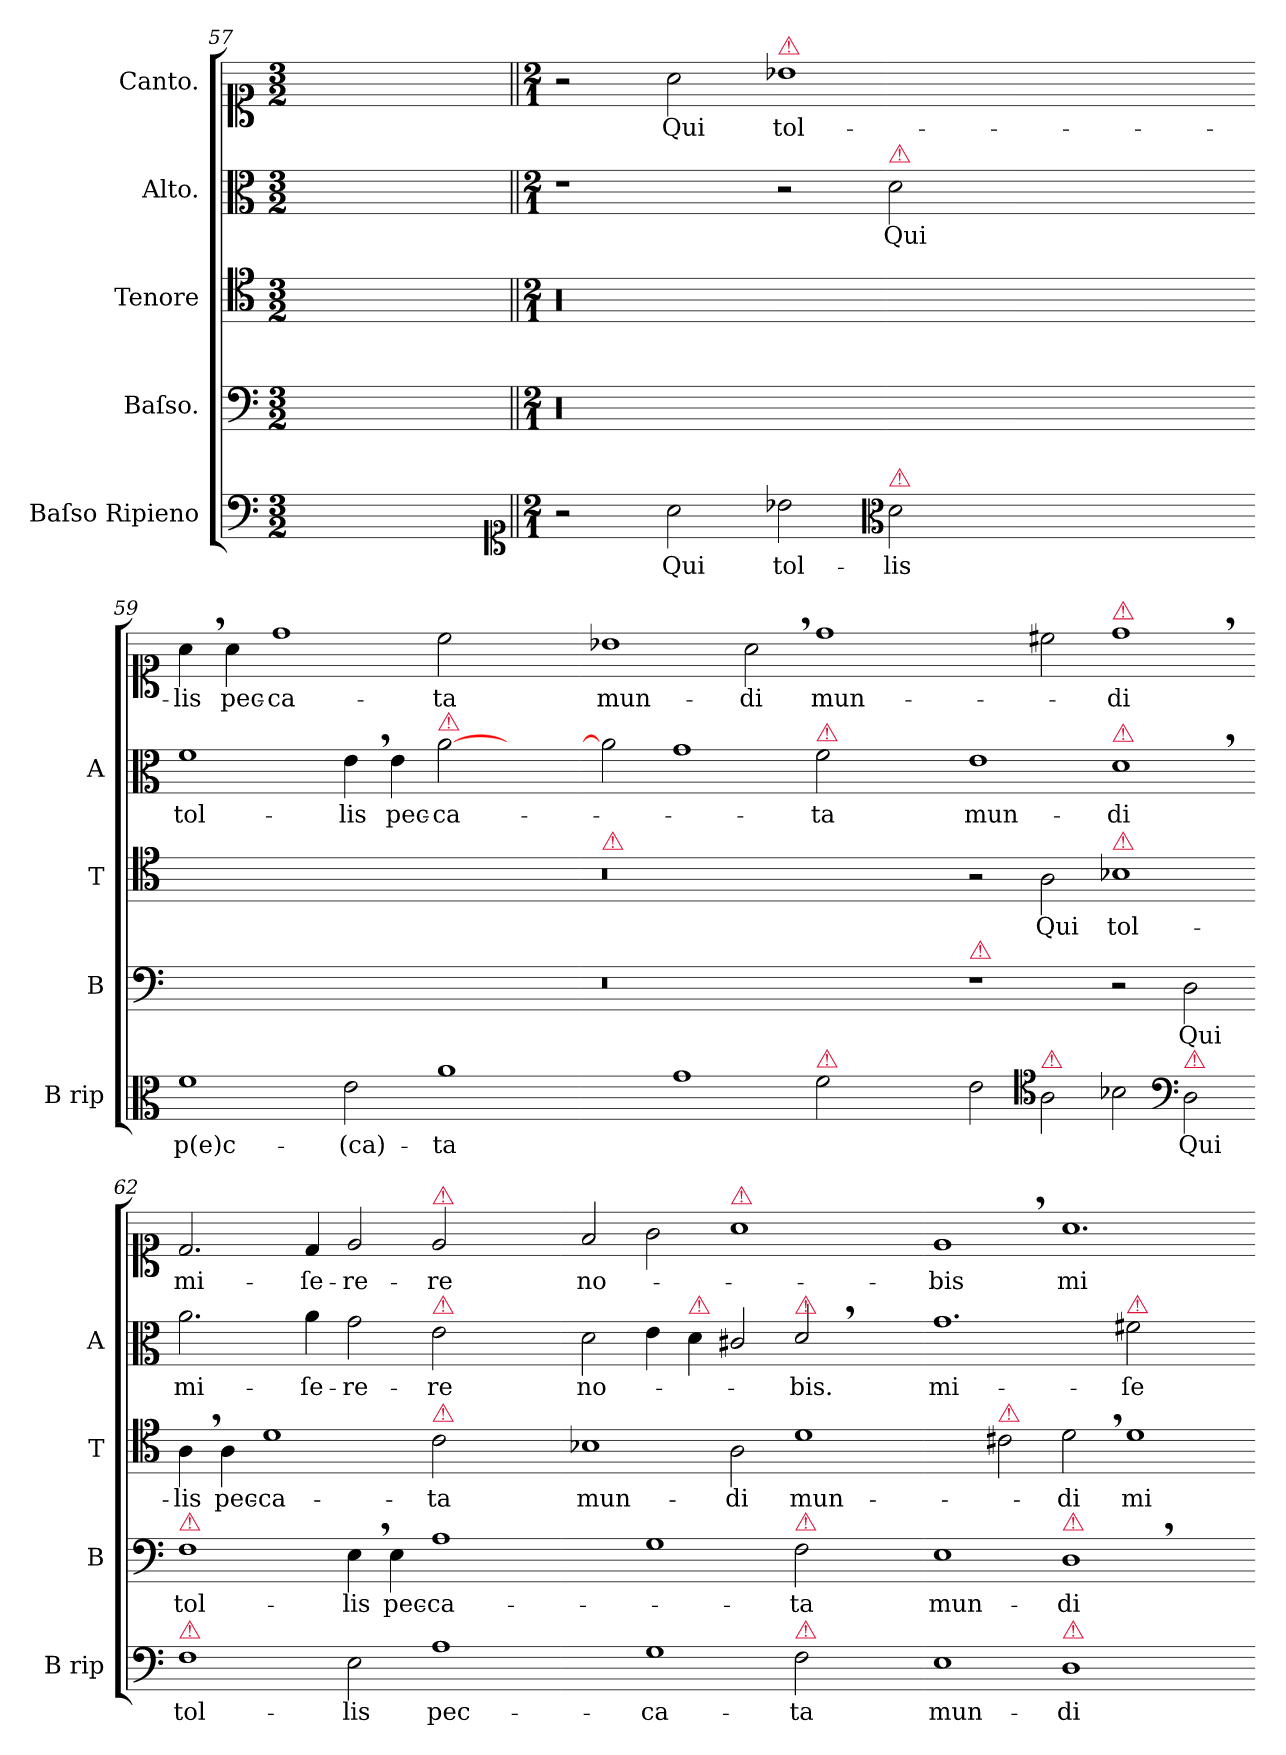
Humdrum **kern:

**kern	**text	**kern	**text	**kern	**text	**kern	**text	**kern	**text
*part5	*part5	*part4	*part4	*part3	*part3	*part2	*part2	*part1	*part1
*staff5	*staff5	*staff4	*staff4	*staff3	*staff3	*staff2	*staff2	*staff1	*staff1
*I"Baſso Ripieno	*	*I"Baſso.	*	*I"Tenore	*	*I"Alto.	*	*I"Canto.	*
*I'B rip	*	*I'B	*	*I'T	*	*I'A	*	*	*
*clefF4	*	*clefF4	*	*clefC4	*	*clefC3	*	*clefC1	*
*k[]	*	*k[]	*	*k[]	*	*k[]	*	*k[]	*
*M3/2	*	*M3/2	*	*M3/2	*	*M3/2	*	*M3/2	*
=57	=57	=57	=57	=57	=57	=57	=57	=57	=57
1.ryy	.	1.ryy	.	1.ryy	.	1.ryy	.	1.ryy	.
*clefC1	*	*	*	*	*	*	*	*	*
=58||	=58||	=58||	=58||	=58||	=58||	=58||	=58||	=58||	=58||
*M2/1	*	*M2/1	*	*M2/1	*	*M2/1	*	*M2/1	*
2r	.	00r	.	00r	.	1r	.	2r	.
2a\	Qui	.	.	.	.	.	.	2a\	Qui
!	!	!	!	!	!	!	!	!LO:TX:a:color=crimson:t=⚠	!
2b-X\	tol-	.	.	.	.	2r	.	1b-X\	tol-
*clefC3	*	*	*	*	*	*	*	*	*
!	!	!	!	!	!	!LO:TX:a:color=crimson:t=⚠	!	!	!
!LO:TX:a:color=crimson:t=⚠	!	!	!	!	!	!	!	!	!
2d\	-lis	.	.	.	.	2d\	Qui	.	.
0ryy	.	.	.	.	.	0ryy	.	0ryy	.
=59-	=59-	=59-	=59-	=59-	=59-	=59-	=59-	=59-	=59-
1f\	p(e)c-	0ryy	.	0ryy	.	1f\	tol-	4a,<\	-lis
.	.	.	.	.	.	.	.	4a\	pec-
.	.	.	.	.	.	.	.	1dd\	-ca-
2e\	-(ca)-	.	.	.	.	4e,<\	-lis	.	.
.	.	.	.	.	.	4e\	pec-	.	.
!	!	!	!	!	!	!LO:TX:a:color=crimson:t=⚠	!	!	!
1a\	-ta	.	.	.	.	[2a\	-ca-	2cc\	-ta
.	.	2ryy	.	2ryy	.	2ryy	.	2ryy	.
=60-	=60-	=60-	=60-	=60-	=60-	=60-	=60-	=60-	=60-
!	!	!	!	!LO:TX:a:color=crimson:t=⚠	!	!	!	!	!
2ryy	.	0r	.	0r	.	2a\]	.	1b-X\	mun-
1g\	.	.	.	.	.	1g\	.	.	.
.	.	.	.	.	.	.	.	2a,<\	-di
!	!	!	!	!	!	!LO:TX:a:color=crimson:t=⚠	!	!	!
!LO:TX:a:color=crimson:t=⚠	!	!	!	!	!	!	!	!	!
2f\	.	.	.	.	.	2f\	-ta	1dd\	mun-
2ryy	.	2ryy	.	2ryy	.	2ryy	.	.	.
=61-	=61-	=61-	=61-	=61-	=61-	=61-	=61-	=61-	=61-
!	!	!LO:TX:a:color=crimson:t=⚠	!	!	!	!	!	!	!
2e\	.	1r	.	2r	.	1e\	mun-	2ryy	.
*clefC4	*	*	*	*	*	*	*	*	*
!LO:TX:a:color=crimson:t=⚠	!	!	!	!	!	!	!	!	!
2A\	.	.	.	2A\	Qui	.	.	2cc#X\	.
!	!	!	!	!	!	!	!	!LO:TX:a:color=crimson:t=⚠	!
!	!	!	!	!	!	!LO:TX:a:color=crimson:t=⚠	!	!	!
!	!	!	!	!LO:TX:a:color=crimson:t=⚠	!	!	!	!	!
2B-X\	.	2r	.	1B-X\	tol-	1d,<\	-di	1dd,<\	-di
*clefF4	*	*	*	*	*	*	*	*	*
!LO:TX:a:color=crimson:t=⚠	!	!	!	!	!	!	!	!	!
2D\	Qui	2D\	Qui	.	.	.	.	.	.
=62-	=62-	=62-	=62-	=62-	=62-	=62-	=62-	=62-	=62-
!	!	!LO:TX:a:color=crimson:t=⚠	!	!	!	!	!	!	!
!LO:TX:a:color=crimson:t=⚠	!	!	!	!	!	!	!	!	!
1F\	tol-	1F\	tol-	4A,<\	-lis	2.a\	mi-	2.d/	mi-
.	.	.	.	4A\	pec-	.	.	.	.
.	.	.	.	1d\	-ca-	.	.	.	.
.	.	.	.	.	.	4a\	-ſe-	4d/	-ſe-
2E\	-lis	4E,<\	-lis	.	.	2g\	-re-	2e/	-re-
.	.	4E\	pec-	.	.	.	.	.	.
!	!	!	!	!	!	!	!	!LO:TX:a:color=crimson:t=⚠	!
!	!	!	!	!	!	!LO:TX:a:color=crimson:t=⚠	!	!	!
!	!	!	!	!LO:TX:a:color=crimson:t=⚠	!	!	!	!	!
1A\	pec-	1A\	-ca-	2c\	-ta	2e\	-re	2e/	-re
.	.	.	.	2ryy	.	2ryy	.	2ryy	.
=63-	=63-	=63-	=63-	=63-	=63-	=63-	=63-	=63-	=63-
2ryy	.	2ryy	.	1B-X\	mun-	2d\	no-	2f/	no-
1G\	-ca-	1G\	.	.	.	4e\	.	2g\	.
!	!	!	!	!	!	!LO:TX:a:color=crimson:t=⚠	!	!	!
.	.	.	.	.	.	4d\	.	.	.
!	!	!	!	!	!	!	!	!LO:TX:a:color=crimson:t=⚠	!
.	.	.	.	2A\	-di	2c#X/	.	1a\	.
!	!	!	!	!	!	!LO:TX:a:color=crimson:t=⚠	!	!	!
!	!	!LO:TX:a:color=crimson:t=⚠	!	!	!	!	!	!	!
!LO:TX:a:color=crimson:t=⚠	!	!	!	!	!	!	!	!	!
2F\	-ta	2F\	-ta	1d\	mun-	2d,</	-bis.	.	.
2ryy	.	2ryy	.	.	.	2ryy	.	2ryy	.
=64-	=64-	=64-	=64-	=64-	=64-	=64-	=64-	=64-	=64-
1E\	mun-	1E\	mun-	2ryy	.	1.g\	mi-	1e,</	-bis
!	!	!	!	!LO:TX:a:color=crimson:t=⚠	!	!	!	!	!
.	.	.	.	2c#X\	.	.	.	.	.
!	!	!LO:TX:a:color=crimson:t=⚠	!	!	!	!	!	!	!
!LO:TX:a:color=crimson:t=⚠	!	!	!	!	!	!	!	!	!
1D\	-di	1D,<\	-di	2d,<\	-di	.	.	1.a\	mi-
!	!	!	!	!	!	!LO:TX:a:color=crimson:t=⚠	!	!	!
.	.	.	.	1d\	mi-	2f#X\	-ſe-	.	.
2ryy	.	2ryy	.	.	.	2ryy	.	.	.
=-	=-	=-	=-	=-	=-	=-	=-	=-	=-
*-	*-	*-	*-	*-	*-	*-	*-	*-	*-
